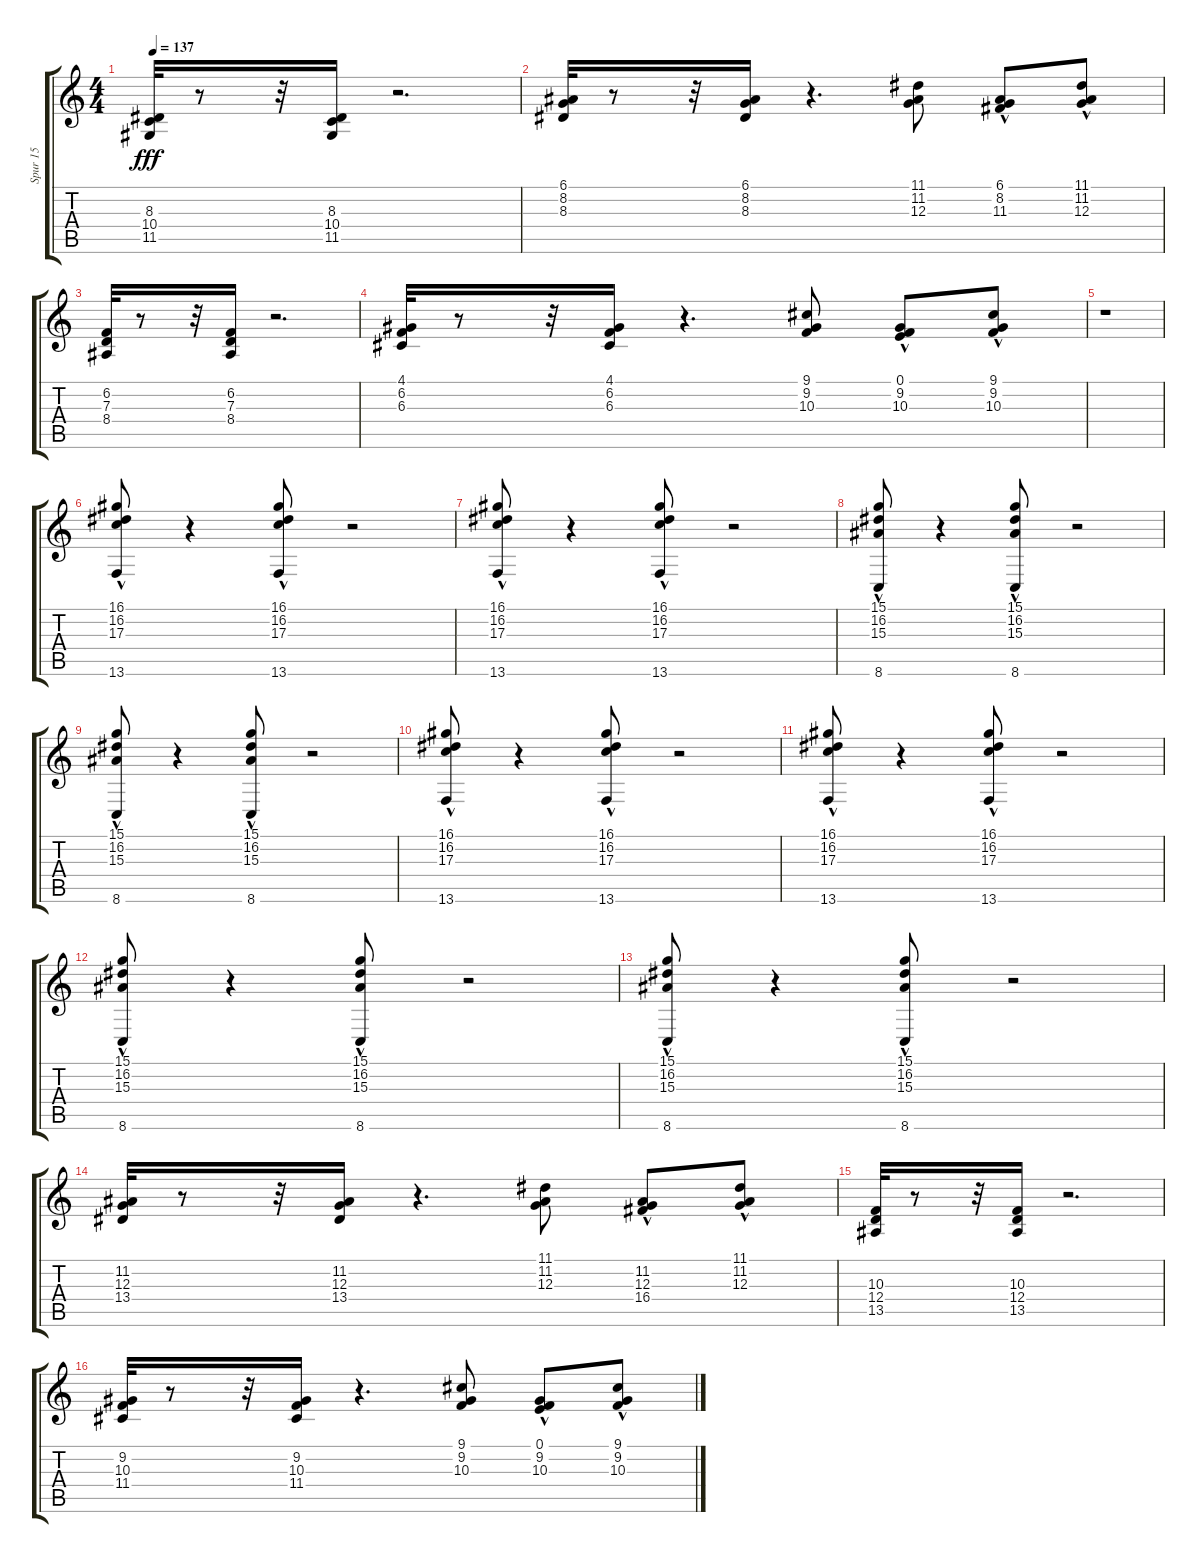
\track ("Spur 15" "Spur 15") {instrument brightacousticpiano}
\staff {score tabs}
\tuning (E4 B3 G3 D3 A2 E2) {hide}
\ts (4 4)
\tempo 137
\clef g2
\ks c
(8.3 10.4 11.5).32{dy fff} r.8 r.32 (8.3 10.4 11.5).16 r.2{d} |
(6.1 8.2 8.3).32 r.8 r.32 (6.1 8.2 8.3).16 r.4{d} (11.1 11.2 12.3).8 (6.1 8.2{hac} 11.3).8 (11.1{hac} 11.2 12.3{hac}).8 |
(6.2 7.3 8.4).32 r.8 r.32 (6.2 7.3 8.4).16 r.2{d} |
(4.1 6.2 6.3).32 r.8 r.32 (4.1 6.2 6.3).16 r.4{d} (9.1 9.2 10.3).8 (0.1 9.2 10.3{hac}).8 (9.1{hac} 9.2 10.3{hac}).8 |
r.1 |
(16.1{hac} 16.2{hac} 17.3 13.6).8 r.4 (16.1 16.2 17.3{hac} 13.6).8 r.2 |
(16.1{hac} 16.2{hac} 17.3 13.6).8 r.4 (16.1 16.2 17.3{hac} 13.6).8 r.2 |
(15.1 16.2{hac} 15.3{hac} 8.6).8 r.4 (15.1{hac} 16.2 15.3 8.6).8 r.2 |
(15.1 16.2{hac} 15.3{hac} 8.6).8 r.4 (15.1{hac} 16.2 15.3 8.6).8 r.2 |
(16.1{hac} 16.2{hac} 17.3 13.6).8 r.4 (16.1 16.2 17.3{hac} 13.6).8 r.2 |
(16.1{hac} 16.2{hac} 17.3 13.6).8 r.4 (16.1 16.2 17.3{hac} 13.6).8 r.2 |
(15.1 16.2{hac} 15.3{hac} 8.6).8 r.4 (15.1{hac} 16.2 15.3 8.6).8 r.2 |
(15.1 16.2{hac} 15.3{hac} 8.6).8 r.4 (15.1{hac} 16.2 15.3 8.6).8 r.2 |
(11.2 12.3 13.4).32 r.8 r.32 (11.2 12.3 13.4).16 r.4{d} (11.1 11.2 12.3).8 (11.2 12.3{hac} 16.4).8 (11.1{hac} 11.2 12.3{hac}).8 |
(10.3 12.4 13.5).32 r.8 r.32 (10.3 12.4 13.5).16 r.2{d} |
(9.2 10.3 11.4).32 r.8 r.32 (9.2 10.3 11.4).16 r.4{d} (9.1 9.2 10.3).8 (0.1 9.2 10.3{hac}).8 (9.1{hac} 9.2 10.3{hac}).8
